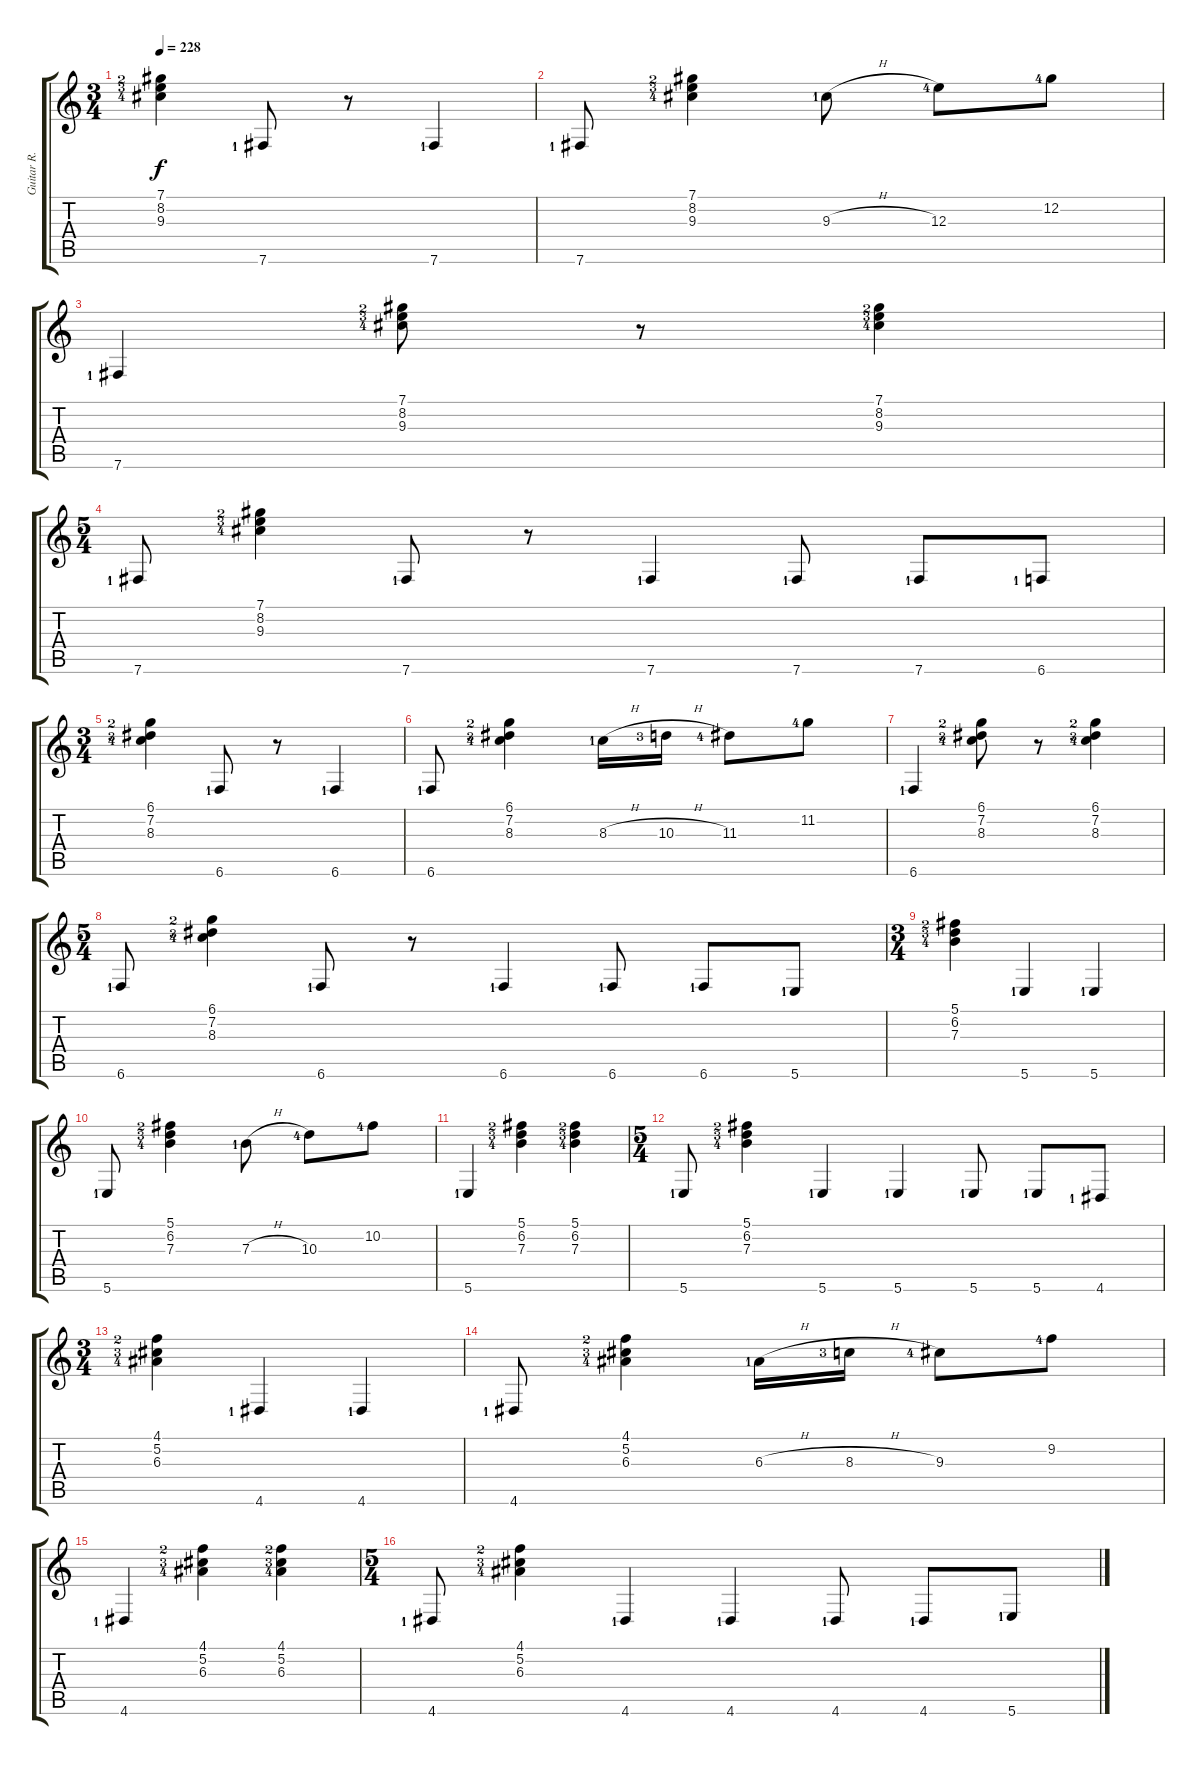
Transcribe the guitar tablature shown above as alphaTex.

\track ("Guitar R." "Guitar R.") {instrument distortionguitar}
\staff {score tabs}
\tuning (Db4 Ab3 E3 B2 Gb2 B1) {hide}
\ts (3 4)
\tempo 228
\clef g2
\ks c
(7.1{lf 3} 8.2{lf 4} 9.3{lf 5}).4{dy f} 7.6{lf 2}.8 r.8 7.6{lf 2}.4 |
7.6{lf 2}.8 (7.1{lf 3} 8.2{lf 4} 9.3{lf 5}).4 9.3{h lf 2}.8 12.3{lf 5}.8 12.2{lf 5}.8 |
7.6{lf 2}.4 (7.1{lf 3} 8.2{lf 4} 9.3{lf 5}).8 r.8 (7.1{lf 3} 8.2{lf 4} 9.3{lf 5}).4 |
\ts (5 4)
7.6{lf 2}.8 (7.1{lf 3} 8.2{lf 4} 9.3{lf 5}).4 7.6{lf 2}.8 r.8 7.6{lf 2}.4 7.6{lf 2}.8 7.6{lf 2}.8 6.6{lf 2}.8 |
\ts (3 4)
(6.1{lf 3} 7.2{lf 4} 8.3{lf 5}).4 6.6{lf 2}.8 r.8 6.6{lf 2}.4 |
6.6{lf 2}.8 (6.1{lf 3} 7.2{lf 4} 8.3{lf 5}).4 8.3{h lf 2}.16 10.3{h lf 4}.16 11.3{lf 5}.8 11.2{lf 5}.8 |
6.6{lf 2}.4 (6.1{lf 3} 7.2{lf 4} 8.3{lf 5}).8 r.8 (6.1{lf 3} 7.2{lf 4} 8.3{lf 5}).4 |
\ts (5 4)
6.6{lf 2}.8 (6.1{lf 3} 7.2{lf 4} 8.3{lf 5}).4 6.6{lf 2}.8 r.8 6.6{lf 2}.4 6.6{lf 2}.8 6.6{lf 2}.8 5.6{lf 2}.8 |
\ts (3 4)
(5.1{lf 3} 6.2{lf 4} 7.3{lf 5}).4 5.6{lf 2}.4 5.6{lf 2}.4 |
5.6{lf 2}.8 (5.1{lf 3} 6.2{lf 4} 7.3{lf 5}).4 7.3{h lf 2}.8 10.3{lf 5}.8 10.2{lf 5}.8 |
5.6{lf 2}.4 (5.1{lf 3} 6.2{lf 4} 7.3{lf 5}).4 (5.1{lf 3} 6.2{lf 4} 7.3{lf 5}).4 |
\ts (5 4)
5.6{lf 2}.8 (5.1{lf 3} 6.2{lf 4} 7.3{lf 5}).4 5.6{lf 2}.4 5.6{lf 2}.4 5.6{lf 2}.8 5.6{lf 2}.8 4.6{lf 2}.8 |
\ts (3 4)
(4.1{lf 3} 5.2{lf 4} 6.3{lf 5}).4 4.6{lf 2}.4 4.6{lf 2}.4 |
4.6{lf 2}.8 (4.1{lf 3} 5.2{lf 4} 6.3{lf 5}).4 6.3{h lf 2}.16 8.3{h lf 4}.16 9.3{lf 5}.8 9.2{lf 5}.8 |
4.6{lf 2}.4 (4.1{lf 3} 5.2{lf 4} 6.3{lf 5}).4 (4.1{lf 3} 5.2{lf 4} 6.3{lf 5}).4 |
\ts (5 4)
4.6{lf 2}.8 (4.1{lf 3} 5.2{lf 4} 6.3{lf 5}).4 4.6{lf 2}.4 4.6{lf 2}.4 4.6{lf 2}.8 4.6{lf 2}.8 5.6{lf 2}.8
